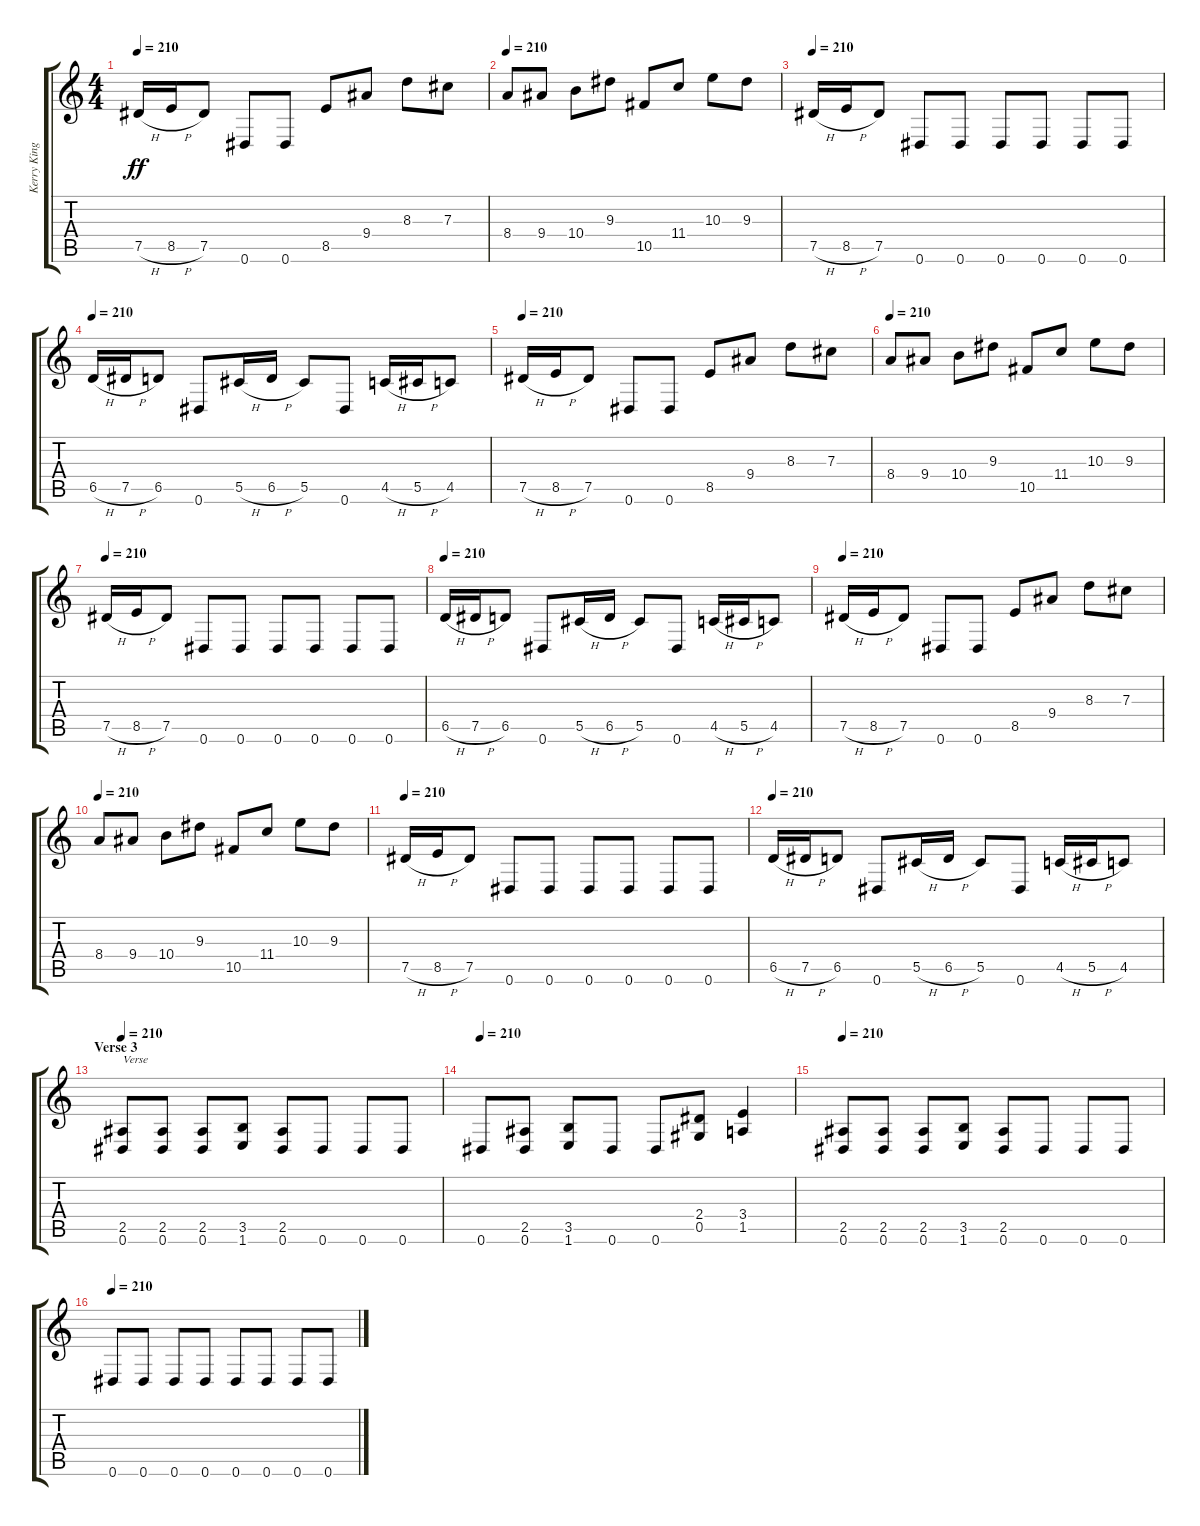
\track ("Kerry King" "Kerry King") {instrument distortionguitar}
\staff {score tabs}
\tuning (Eb4 Bb3 Gb3 Db3 Ab2 Eb2) {hide}
\ts (4 4)
\tempo 210
\clef g2
\ks c
7.5{h}.16{dy ff} 8.5{h}.16 7.5.8 0.6.8 0.6.8 8.5.8 9.4.8 8.3.8 7.3.8 |
\tempo 210
8.4.8 9.4.8 10.4.8 9.3.8 10.5.8 11.4.8 10.3.8 9.3.8 |
\tempo 210
7.5{h}.16 8.5{h}.16 7.5.8 0.6.8 0.6.8 0.6.8 0.6.8 0.6.8 0.6.8 |
\tempo 210
6.5{h}.16 7.5{h}.16 6.5.8 0.6.8 5.5{h}.16 6.5{h}.16 5.5.8 0.6.8 4.5{h}.16 5.5{h}.16 4.5.8 |
\tempo 210
7.5{h}.16 8.5{h}.16 7.5.8 0.6.8 0.6.8 8.5.8 9.4.8 8.3.8 7.3.8 |
\tempo 210
8.4.8 9.4.8 10.4.8 9.3.8 10.5.8 11.4.8 10.3.8 9.3.8 |
\tempo 210
7.5{h}.16 8.5{h}.16 7.5.8 0.6.8 0.6.8 0.6.8 0.6.8 0.6.8 0.6.8 |
\tempo 210
6.5{h}.16 7.5{h}.16 6.5.8 0.6.8 5.5{h}.16 6.5{h}.16 5.5.8 0.6.8 4.5{h}.16 5.5{h}.16 4.5.8 |
\tempo 210
7.5{h}.16 8.5{h}.16 7.5.8 0.6.8 0.6.8 8.5.8 9.4.8 8.3.8 7.3.8 |
\tempo 210
8.4.8 9.4.8 10.4.8 9.3.8 10.5.8 11.4.8 10.3.8 9.3.8 |
\tempo 210
7.5{h}.16 8.5{h}.16 7.5.8 0.6.8 0.6.8 0.6.8 0.6.8 0.6.8 0.6.8 |
\tempo 210
6.5{h}.16 7.5{h}.16 6.5.8 0.6.8 5.5{h}.16 6.5{h}.16 5.5.8 0.6.8 4.5{h}.16 5.5{h}.16 4.5.8 |
\section ("" "Verse 3")
\tempo 210
(2.5 0.6).8{txt "Verse"} (2.5 0.6).8 (2.5 0.6).8 (3.5 1.6).8 (2.5 0.6).8 0.6.8 0.6.8 0.6.8 |
\tempo 210
0.6.8 (2.5 0.6).8 (3.5 1.6).8 0.6.8 0.6.8 (2.4 0.5).8 (3.4 1.5).4 |
\tempo 210
(2.5 0.6).8 (2.5 0.6).8 (2.5 0.6).8 (3.5 1.6).8 (2.5 0.6).8 0.6.8 0.6.8 0.6.8 |
\tempo 210
0.6.8 0.6.8 0.6.8 0.6.8 0.6.8 0.6.8 0.6.8 0.6.8
